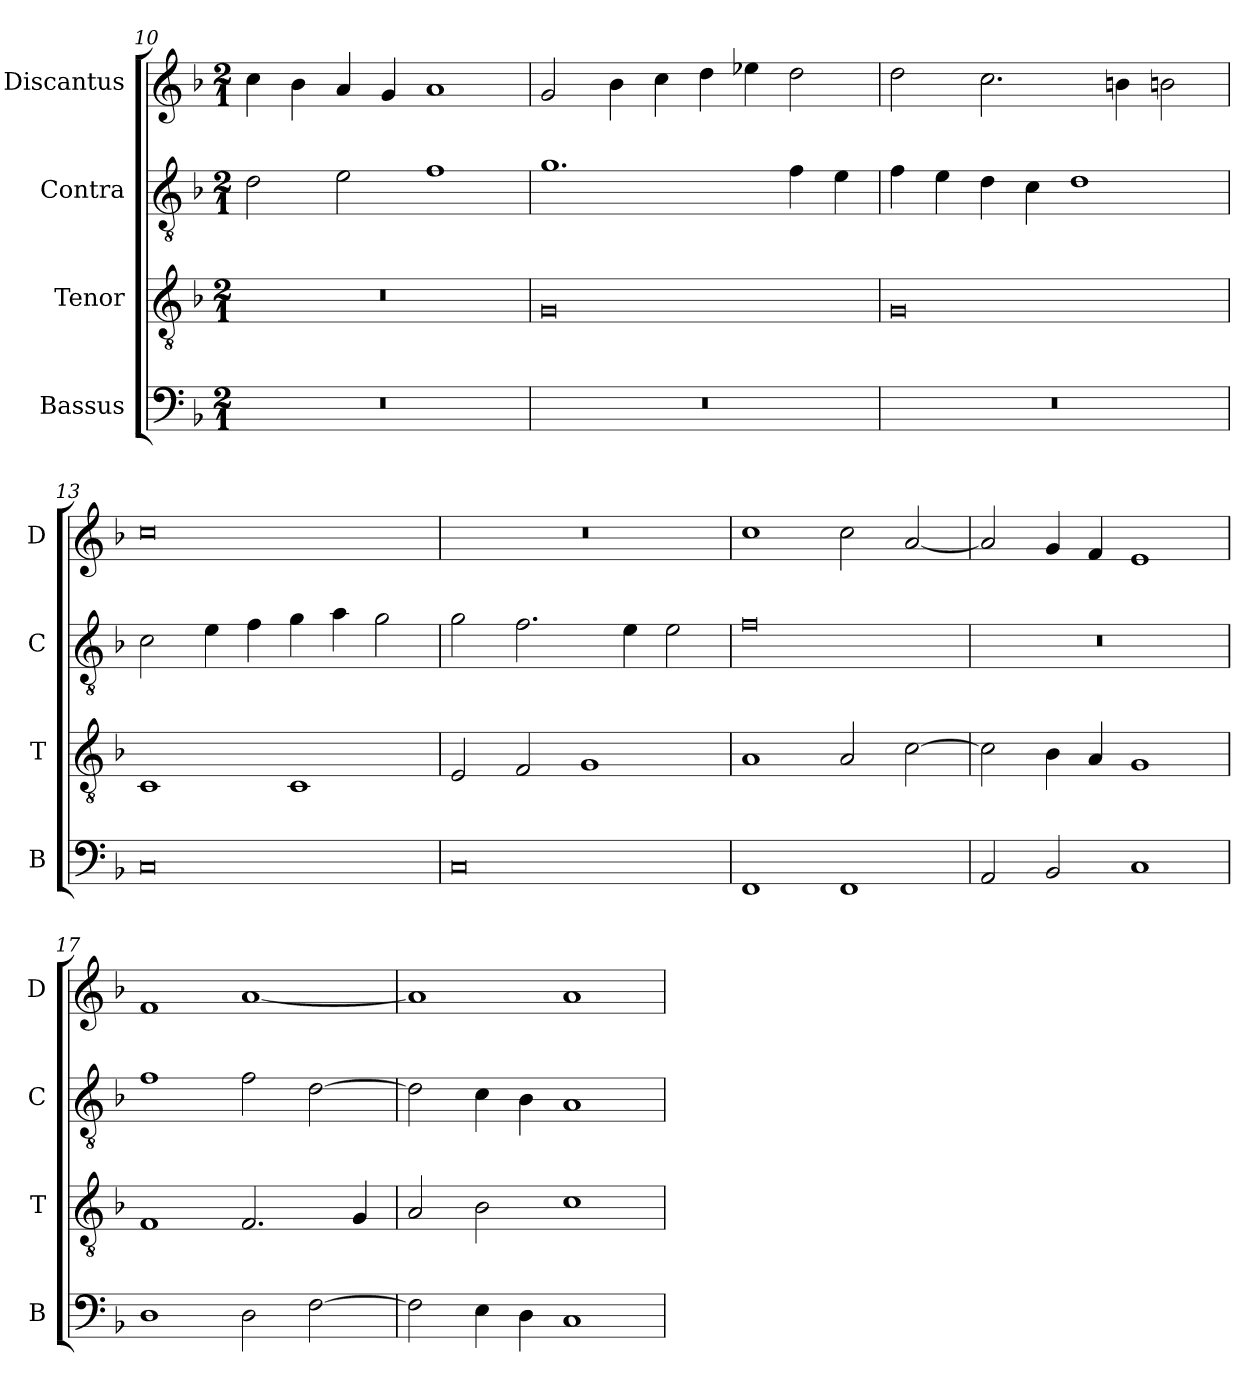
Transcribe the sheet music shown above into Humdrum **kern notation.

**kern	**kern	**kern	**kern
*part4	*part3	*part2	*part1
*staff4	*staff3	*staff2	*staff1
*I"Bassus	*I"Tenor	*I"Contra	*I"Discantus
*I'B	*I'T	*I'C	*I'D
*clefF4	*clefGv2	*clefGv2	*clefG2
*k[b-]	*k[b-]	*k[b-]	*k[b-]
*M2/1	*M2/1	*M2/1	*M2/1
=10	=10	=10	=10
0r	0r	2d\	4cc\
.	.	.	4b-\
.	.	2e\	4a/
.	.	.	4g/
.	.	1f	1a
=11	=11	=11	=11
0r	0G	1.g	2g/
.	.	.	4b-\
.	.	.	4cc\
.	.	.	4dd\
.	.	.	4ee-X\
.	.	4f\	2dd\
.	.	4e\	.
=12	=12	=12	=12
0r	0G	4f\	2dd\
.	.	4e\	.
.	.	4d\	2.cc\
.	.	4c\	.
.	.	1d	.
.	.	.	4bn\
.	.	.	2bn\
=13	=13	=13	=13
0C	1C	2c\	0cc
.	.	4e\	.
.	.	4f\	.
.	1C	4g\	.
.	.	4a\	.
.	.	2g\	.
=14	=14	=14	=14
0C	2E/	2g\	0r
.	2F/	2.f\	.
.	1G	.	.
.	.	4e\	.
.	.	2e\	.
=15	=15	=15	=15
1FF	1A	0f	1cc
1FF	2A/	.	2cc\
.	[2c\	.	[2a/
=16	=16	=16	=16
2AA/	2c\]	0r	2a/]
2BB-/	4B-\	.	4g/
.	4A/	.	4f/
1C	1G	.	1e
=17	=17	=17	=17
1D	1F	1f	1f
2D\	2.F/	2f\	[1a
[2F\	.	[2d\	.
.	4G/	.	.
=18	=18	=18	=18
2F\]	2A/	2d\]	1a]
4E\	2B-\	4c\	.
4D\	.	4B-\	.
1C	1c	1A	1a
=	=	=	=
*-	*-	*-	*-
